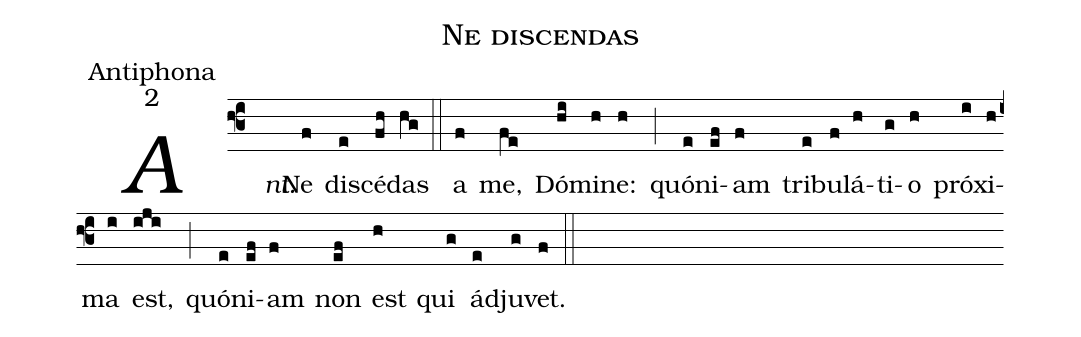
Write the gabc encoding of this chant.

name:Ne discendas;
office-part:Antiphona;
mode:2;
%%
(f3) <i>Ant.</i>() Ne(f) di(e)scé(fh)das(hg) (::)
a(f) me,(fe) Dó(hi)mi(h)ne:(h) (;) quó(e)ni(ef)am(f) tri(e)bu(f)lá(h)ti(g)o(h) pró(i)xi(h)ma(i) est,(iji) (;) quó(e)ni(ef)am(f) non(ef) est(h) qui(g) ád(e)ju(g)vet.(f) (::)
